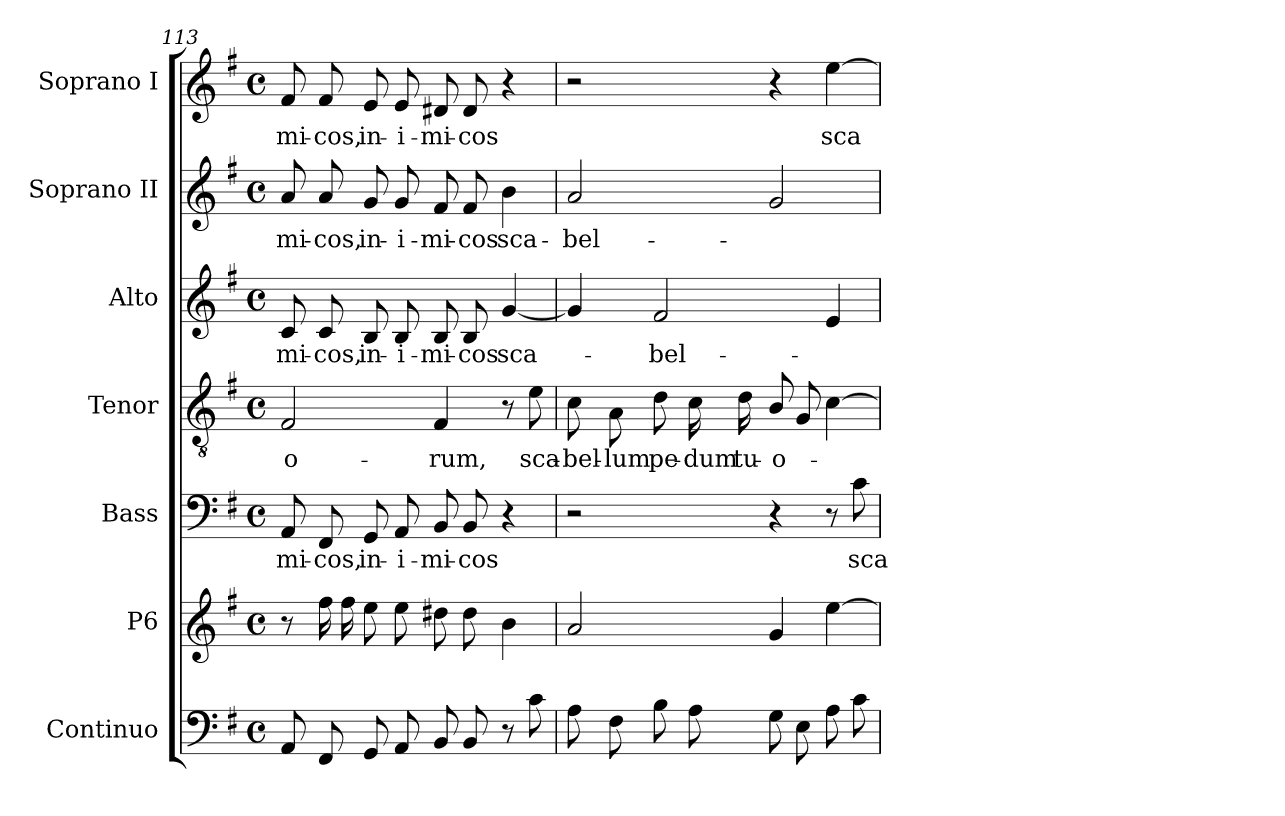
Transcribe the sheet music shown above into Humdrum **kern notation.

**kern	**kern	**kern	**text	**kern	**text	**kern	**text	**kern	**text	**kern	**text
*part7	*part6	*part5	*part5	*part4	*part4	*part3	*part3	*part2	*part2	*part1	*part1
*staff7	*staff6	*staff5	*staff5	*staff4	*staff4	*staff3	*staff3	*staff2	*staff2	*staff1	*staff1
*I"Continuo	*I"P6	*I"Bass	*	*I"Tenor	*	*I"Alto	*	*I"Soprano II	*	*I"Soprano I	*
*	*	*I'B.	*	*I'T.	*	*I'A.	*	*I'S.	*	*I'S.	*
*clefF4	*clefG2	*clefF4	*	*clefGv2	*	*clefG2	*	*clefG2	*	*clefG2	*
*	*	*	*	*ITrd7c12	*	*	*	*	*	*	*
*k[f#]	*k[f#]	*k[f#]	*	*k[f#]	*	*k[f#]	*	*k[f#]	*	*k[f#]	*
*G:	*G:	*G:	*	*G:	*	*G:	*	*G:	*	*G:	*
*M4/4	*M4/4	*M4/4	*	*M4/4	*	*M4/4	*	*M4/4	*	*M4/4	*
*met(c)	*met(c)	*met(c)	*	*met(c)	*	*met(c)	*	*met(c)	*	*met(c)	*
=113	=113	=113	=113	=113	=113	=113	=113	=113	=113	=113	=113
!	!	!	!LO:LY:b:color=#000000	!	!	!	!	!	!	!	!
!	!	!	!	!	!LO:LY:b:color=#000000	!	!	!	!	!	!
!	!	!	!	!	!	!	!LO:LY:b:color=#000000	!	!	!	!
!	!	!	!	!	!	!	!	!	!LO:LY:b:color=#000000	!	!
!	!	!	!	!	!	!	!	!	!	!	!LO:LY:b:color=#000000
8AAi/	8r	8AAi/	-mi-	2FF#i/	-o-	8ci/	-mi-	8ai/	-mi-	8f#i/	-mi-
!	!	!	!LO:LY:b:color=#000000	!	!	!	!	!	!	!	!
!	!	!	!	!	!	!	!LO:LY:b:color=#000000	!	!	!	!
!	!	!	!	!	!	!	!	!	!LO:LY:b:color=#000000	!	!
!	!	!	!	!	!	!	!	!	!	!	!LO:LY:b:color=#000000
8FF#i/	16ff#i\	8FF#i/	-cos,	.	.	8ci/	-cos,	8ai/	-cos,	8f#i/	-cos,
.	16ff#i\	.	.	.	.	.	.	.	.	.	.
!	!	!	!LO:LY:b:color=#000000	!	!	!	!	!	!	!	!
!	!	!	!	!	!	!	!LO:LY:b:color=#000000	!	!	!	!
!	!	!	!	!	!	!	!	!	!LO:LY:b:color=#000000	!	!
!	!	!	!	!	!	!	!	!	!	!	!LO:LY:b:color=#000000
8GGi/	8eei\	8GGi/	in-	.	.	8Bi/	in-	8gi/	in-	8ei/	in-
!	!	!	!LO:LY:b:color=#000000	!	!	!	!	!	!	!	!
!	!	!	!	!	!	!	!LO:LY:b:color=#000000	!	!	!	!
!	!	!	!	!	!	!	!	!	!LO:LY:b:color=#000000	!	!
!	!	!	!	!	!	!	!	!	!	!	!LO:LY:b:color=#000000
8AAi/	8eei\	8AAi/	-i-	.	.	8Bi/	-i-	8gi/	-i-	8ei/	-i-
!	!	!	!LO:LY:b:color=#000000	!	!	!	!	!	!	!	!
!	!	!	!	!	!LO:LY:b:color=#000000	!	!	!	!	!	!
!	!	!	!	!	!	!	!LO:LY:b:color=#000000	!	!	!	!
!	!	!	!	!	!	!	!	!	!LO:LY:b:color=#000000	!	!
!	!	!	!	!	!	!	!	!	!	!	!LO:LY:b:color=#000000
8BBi/	8dd#Xi\	8BBi/	-mi-	4FF#i/	-rum,	8Bi/	-mi-	8f#i/	-mi-	8d#Xi/	-mi-
!	!	!	!LO:LY:b:color=#000000	!	!	!	!	!	!	!	!
!	!	!	!	!	!	!	!LO:LY:b:color=#000000	!	!	!	!
!	!	!	!	!	!	!	!	!	!LO:LY:b:color=#000000	!	!
!	!	!	!	!	!	!	!	!	!	!	!LO:LY:b:color=#000000
8BBi/	8dd#i\	8BBi/	-cos	.	.	8Bi/	-cos	8f#i/	-cos	8d#i/	-cos
!	!	!	!	!	!	!	!LO:LY:b:color=#000000	!	!	!	!
!	!	!	!	!	!	!	!	!	!LO:LY:b:color=#000000	!	!
8r	4bi\	4r	.	8r	.	[<4gi/	sca-	4bi\	sca-	4r	.
!	!	!	!	!	!LO:LY:b:color=#000000	!	!	!	!	!	!
8ci\	.	.	.	8Ei\	sca-	.	.	.	.	.	.
!!LO:LB:g=z
=114	=114	=114	=114	=114	=114	=114	=114	=114	=114	=114	=114
!	!	!	!	!	!LO:LY:b:color=#000000	!	!	!	!	!	!
!	!	!	!	!	!	!	!	!	!LO:LY:b:color=#000000	!	!
8Ai\	2ai/	2r	.	8Ci\	-bel-	4gi/]	.	2ai/	-bel-	2r	.
!	!	!	!	!	!LO:LY:b:color=#000000	!	!	!	!	!	!
8F#i\	.	.	.	8AAi\	-lum	.	.	.	.	.	.
!	!	!	!	!	!LO:LY:b:color=#000000	!	!	!	!	!	!
!	!	!	!	!	!	!	!LO:LY:b:color=#000000	!	!	!	!
8Bi\	.	.	.	8Di\	pe-	2f#i/	-bel-	.	.	.	.
!	!	!	!	!	!LO:LY:b:color=#000000	!	!	!	!	!	!
8Ai\	.	.	.	16Ci\	-dum	.	.	.	.	.	.
!	!	!	!	!	!LO:LY:b:color=#000000	!	!	!	!	!	!
.	.	.	.	16Di\	tu-	.	.	.	.	.	.
!	!	!	!	!	!LO:LY:b:color=#000000	!	!	!	!	!	!
8Gi\	4gi/	4r	.	8BBi/	-o-	.	.	2gi/	.	4r	.
8Ei\	.	.	.	8GGi/	.	.	.	.	.	.	.
!	!	!	!	!	!	!	!	!	!	!	!LO:LY:b:color=#000000
8Ai\	[>4eei\	8r	.	[>4Ci\	.	4ei/	.	.	.	[>4eei\	sca-
!	!	!	!LO:LY:b:color=#000000	!	!	!	!	!	!	!	!
8ci\	.	8ci\	sca-	.	.	.	.	.	.	.	.
=	=	=	=	=	=	=	=	=	=	=	=
*-	*-	*-	*-	*-	*-	*-	*-	*-	*-	*-	*-
